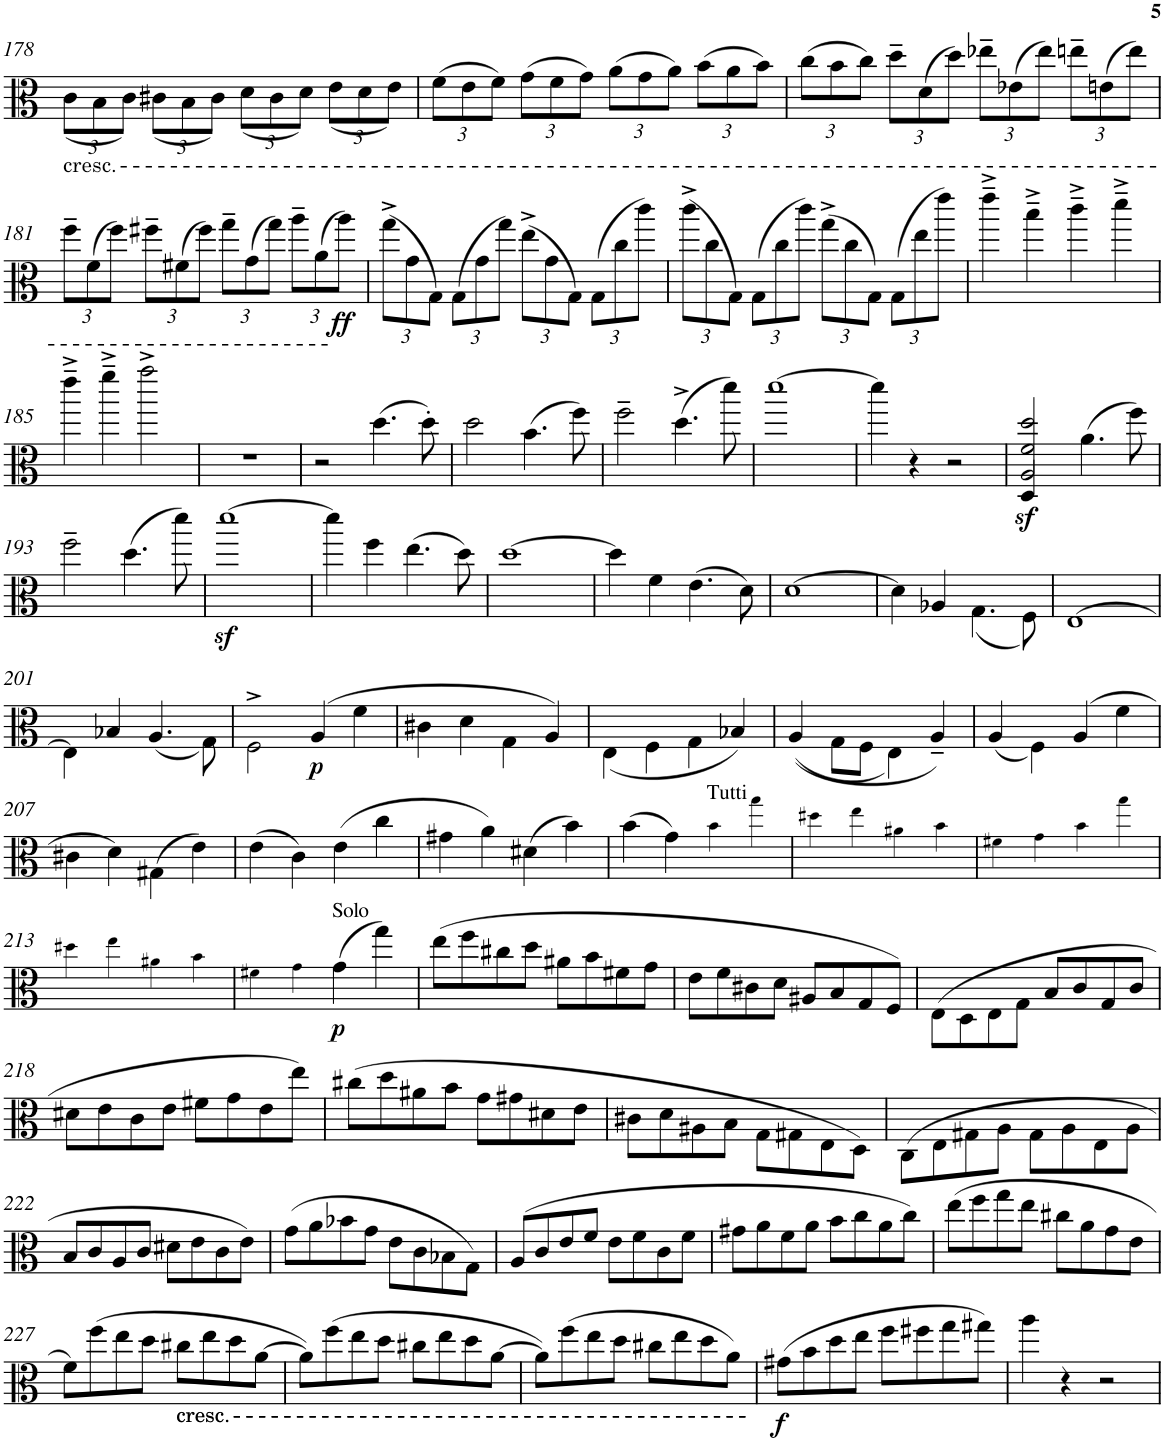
**kern	**dynam
*part1	*part1
*staff1	*staff1
*I"Viola	*
*I'Vla.	*
!!LO:PB:g=z
*clefC3	*
*k[]	*
*M2/2	*
*met(c|)	*
*Xbrackettup	*
=178	=178
!LO:TX:b:t=cresc.	!
(<12c\L	.
12B\	.
12c\J)	.
(<12c#X\L	.
12B\	.
12c#\J)	.
(<12d\L	.
12c#\	.
12d\J)	.
(<12e\L	.
12d\	.
12e\J)	.
=179	=179
(>12f\L	.
12e\	.
12f\J)	.
(>12g\L	.
12f\	.
12g\J)	.
(>12a\L	.
12g\	.
12a\J)	.
(>12b\L	.
12a\	.
12b\J)	.
=180	=180
(>12cc\L	.
12b\	.
12cc\J)	.
12dd~\L	.
(>12d\	.
12dd\J)	.
12ee-X~\L	.
(>12e-X\	.
12ee-\J)	.
12een~\L	.
(>12en\	.
12ee\J)	.
!!LO:LB:g=z
=181	=181
12ff~\L	.
(>12f\	.
12ff\J)	.
12ff#X~\L	.
(>12f#X\	.
12ff#\J)	.
12gg~\L	.
(>12g\	.
12gg\J)	.
12aa~\L	.
(>12a\	.
!	!LO:DY:b
12aa\J)	ff
=182	=182
(>12gg^\L	.
12g\	.
12G\J)	.
(>12G\L	.
12g\	.
12gg\J)	.
(>12ee^\L	.
12g\	.
12G\J)	.
(>12G\L	.
12cc\	.
12ccc\J)	.
=183	=183
(>12ccc^\L	.
12cc\	.
12G\J)	.
(>12G\L	.
12cc\	.
12ccc\J)	.
(>12gg^\L	.
12cc\	.
12G\J)	.
(>12G\L	.
12ee\	.
12eee\J)	.
=184	=184
4eee~^\	.
4bb~^\	.
4ccc~^\	.
4ddd~^\	.
!!LO:LB:g=z
=185	=185
4eee~^\	.
4fff~^\	.
2ggg^\	.
=186	=186
1r	.
=187	=187
2r	.
(>4.dd\	.
8dd'\)	.
=188	=188
2dd\	.
(>4.b\	.
8ff\)	.
=189	=189
2ff~\	.
(>4.dd^\	.
8ddd\)	.
=190	=190
[1ddd	.
=191	=191
4ddd\]	.
4r	.
2r	.
=192	=192
*^	*
!	!	!LO:DY:b
2A/ 2f/ 2dd/	4D/	sf
.	2.ryy	.
(>4.a\	.	.
8ff\)	.	.
*v	*v	*
!!LO:LB:g=z
=193	=193
2ff~\	.
(>4.dd\	.
8ddd\)	.
=194	=194
[1dddz<	.
=195	=195
4ddd\]	.
4ff\	.
(>4.ee\	.
8dd\)	.
=196	=196
[1dd	.
=197	=197
4dd\]	.
4f\	.
(>4.e\	.
8d\)	.
=198	=198
[1d	.
=199	=199
4d\]	.
4A-X/	.
(<4.G\	.
8F\)	.
=200	=200
[1E	.
!!LO:LB:g=z
=201	=201
4E\]	.
4B-X/	.
(<4.A/	.
8G\)	.
=202	=202
2F^\	.
!	!LO:DY:b
(>4A/	p
4f\	.
=203	=203
4c#X\	.
4d\	.
4G\	.
4A/)	.
=204	=204
(<4E\	.
4F\	.
4G\	.
4B-X/)	.
=205	=205
(<(<4A/	.
8G\L	.
8F\J	.
4E\)	.
4A~/)	.
=206	=206
(<4A/	.
4F\)	.
(>4A/	.
4f\	.
!!LO:LB:g=z
=207	=207
4c#X\	.
4d\)	.
(>4G#X\	.
4e\)	.
=208	=208
(>4e\	.
4c\)	.
(>4e\	.
4cc\	.
=209	=209
4g#X\	.
4a\)	.
(>4d#X\	.
4b\)	.
=210	=210
(>4b\	.
4g\)	.
!LO:TX:a:t=Tutti	!
4b!\	.
4gg!\	.
=211	=211
4dd#X!\	.
4ee!\	.
4a#X!\	.
4b!\	.
=212	=212
4f#X!\	.
4g!\	.
4b!\	.
4gg!\	.
!!LO:LB:g=z
=213	=213
4dd#X!\	.
4ee!\	.
4a#X!\	.
4b!\	.
=214	=214
4f#X!\	.
4g!\	.
!LO:TX:a:t=Solo	!
!	!LO:DY:b
(>4g\	p
4gg\)	.
=215	=215
(>8ee\L	.
8ff\	.
8cc#X\	.
8dd\J	.
8a#X\L	.
8b\	.
8f#X\	.
8g\J	.
=216	=216
8e\L	.
8f\	.
8c#X\	.
8d\J	.
8A#X/L	.
8B/	.
8G/	.
8F/J)	.
=217	=217
(>8E\L	.
8D\	.
8E\	.
8G\J	.
8B/L	.
8c/	.
8G/	.
8c/J	.
!!LO:LB:g=z
=218	=218
8d#X\L	.
8e\	.
8c\	.
8e\J	.
8f#X\L	.
8g\	.
8e\	.
8ee\J)	.
=219	=219
(>8cc#X\L	.
8dd\	.
8a#X\	.
8b\J	.
8g\L	.
8g#X\	.
8d#X\	.
8e\J	.
=220	=220
8c#X\L	.
8d\	.
8A#X\	.
8B\J	.
8G\L	.
8G#X\	.
8E\	.
8D\J)	.
=221	=221
(>8C\L	.
8E\	.
8G#X\	.
8A\J	.
8G#\L	.
8A\	.
8E\	.
8A\J	.
!!LO:LB:g=z
=222	=222
8B/L	.
8c/	.
8A/	.
8c/J	.
8d#X\L	.
8e\	.
8c\	.
8e\J)	.
=223	=223
(>8g\L	.
8a\	.
8b-X\	.
8g\J	.
8e\L	.
8c\	.
8B-X\	.
8G\J)	.
=224	=224
(>8A/L	.
8c/	.
8e/	.
8f/J	.
8e\L	.
8f\	.
8c\	.
8f\J	.
=225	=225
8g#X\L	.
8a\	.
8f\	.
8a\J	.
8b\L	.
8cc\	.
8a\	.
8cc\J)	.
=226	=226
(>8ee\L	.
8ff\	.
8gg\	.
8ee\J	.
8cc#X\L	.
8a\	.
8g\	.
8e\J	.
!!LO:LB:g=z
=227	=227
8f\L)	.
(>8ff\	.
8ee\	.
8dd\J	.
!LO:TX:b:t=cresc.	!
!LO:TX:b:t=cresc.	!
8cc#X\L	.
8ee\	.
8dd\	.
[8a\J	.
=228	=228
8a\L])	.
(>8ff\	.
8ee\	.
8dd\J	.
8cc#X\L	.
8ee\	.
8dd\	.
[8a\J	.
=229	=229
8a\L])	.
(>8ff\	.
8ee\	.
8dd\J	.
8cc#X\L	.
8ee\	.
8dd\	.
8a\J)	.
=230	=230
!	!LO:DY:b
(>8g#X\L	f
8b\	.
8dd\	.
8ee\J	.
8ff\L	.
8ff#X\	.
8gg\	.
8gg#X\J)	.
=231	=231
4aa\	.
4r	.
2r	.
=	=
*-	*-
